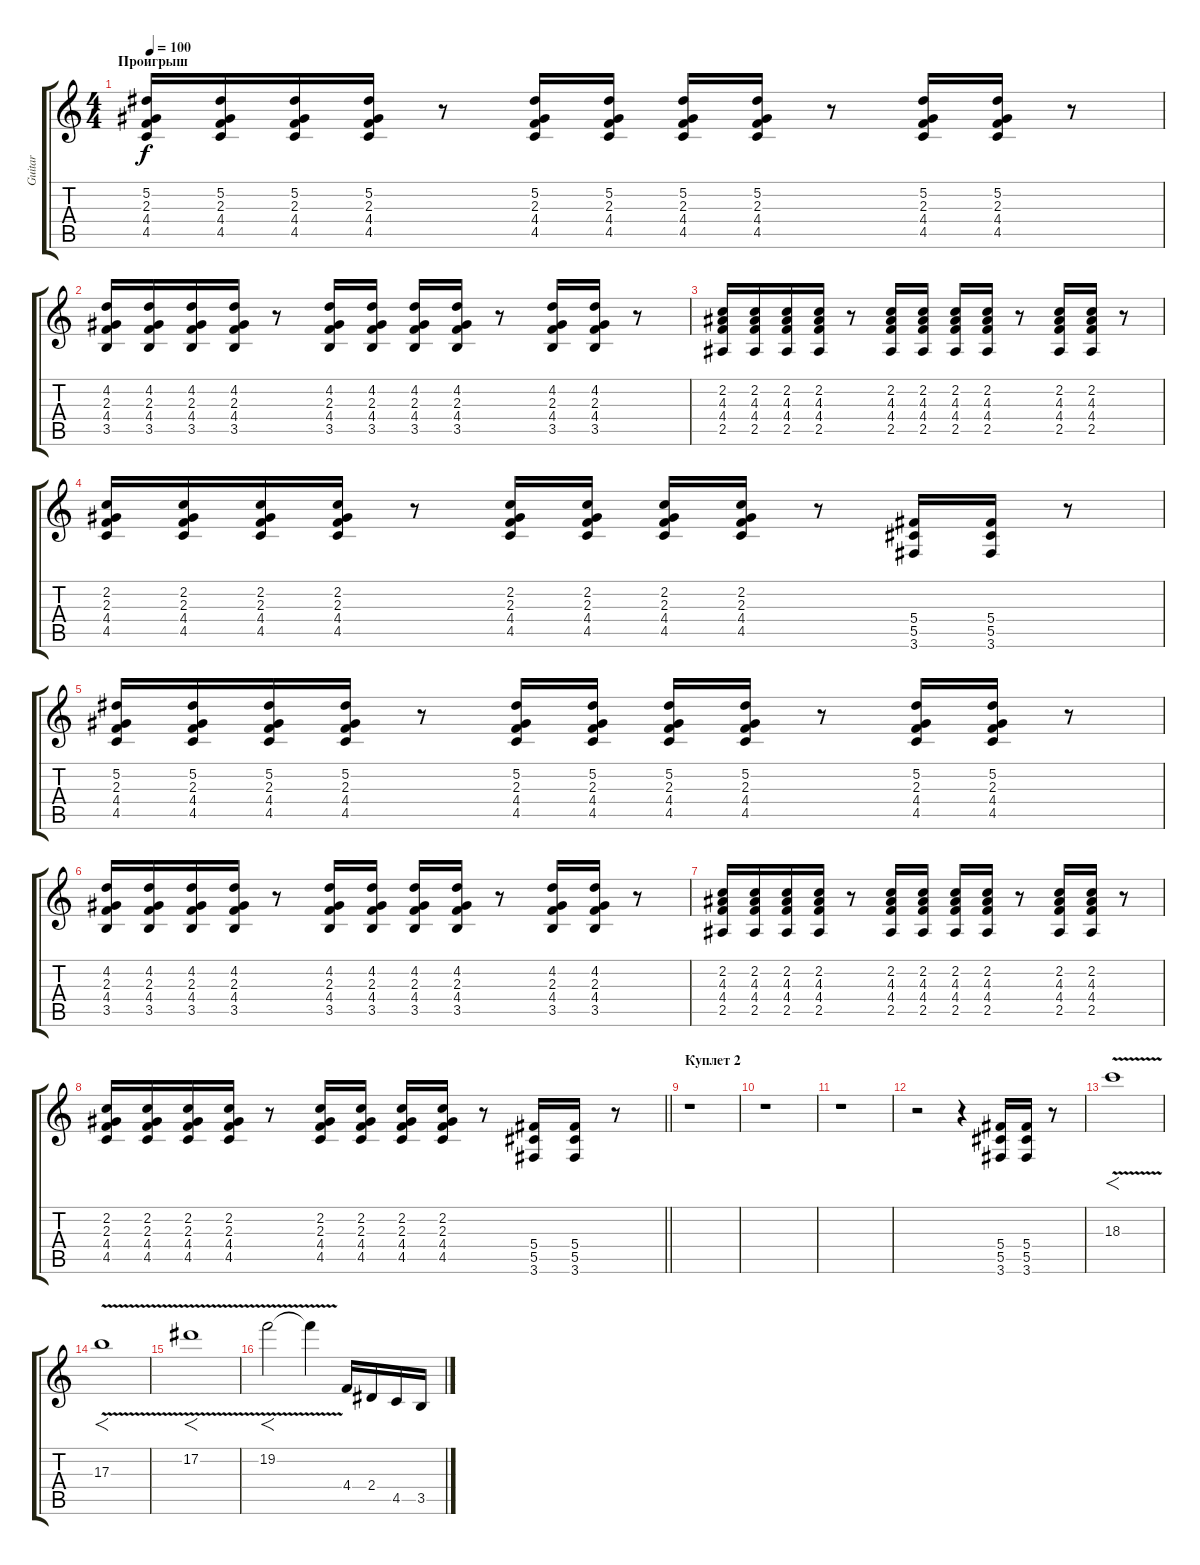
\track ("Guitar" "Guitar") {instrument distortionguitar}
\staff {score tabs}
\tuning (Eb4 Bb3 Gb3 Db3 Ab2 Eb2) {hide}
\ts (4 4)
\section ("" "Проигрыш")
\tempo 100
\clef g2
\ks c
(5.2 2.3 4.4 4.5).16{dy f} (5.2 2.3 4.4 4.5).16 (5.2 2.3 4.4 4.5).16 (5.2 2.3 4.4 4.5).16 r.8 (5.2 2.3 4.4 4.5).16 (5.2 2.3 4.4 4.5).16 (5.2 2.3 4.4 4.5).16 (5.2 2.3 4.4 4.5).16 r.8 (5.2 2.3 4.4 4.5).16 (5.2 2.3 4.4 4.5).16 r.8 |
(4.2 2.3 4.4 3.5).16 (4.2 2.3 4.4 3.5).16 (4.2 2.3 4.4 3.5).16 (4.2 2.3 4.4 3.5).16 r.8 (4.2 2.3 4.4 3.5).16 (4.2 2.3 4.4 3.5).16 (4.2 2.3 4.4 3.5).16 (4.2 2.3 4.4 3.5).16 r.8 (4.2 2.3 4.4 3.5).16 (4.2 2.3 4.4 3.5).16 r.8 |
(2.2 4.3 4.4 2.5).16 (2.2 4.3 4.4 2.5).16 (2.2 4.3 4.4 2.5).16 (2.2 4.3 4.4 2.5).16 r.8 (2.2 4.3 4.4 2.5).16 (2.2 4.3 4.4 2.5).16 (2.2 4.3 4.4 2.5).16 (2.2 4.3 4.4 2.5).16 r.8 (2.2 4.3 4.4 2.5).16 (2.2 4.3 4.4 2.5).16 r.8 |
(2.2 2.3 4.4 4.5).16 (2.2 2.3 4.4 4.5).16 (2.2 2.3 4.4 4.5).16 (2.2 2.3 4.4 4.5).16 r.8 (2.2 2.3 4.4 4.5).16 (2.2 2.3 4.4 4.5).16 (2.2 2.3 4.4 4.5).16 (2.2 2.3 4.4 4.5).16 r.8 (5.4 5.5 3.6).16 (5.4 5.5 3.6).16 r.8 |
(5.2 2.3 4.4 4.5).16 (5.2 2.3 4.4 4.5).16 (5.2 2.3 4.4 4.5).16 (5.2 2.3 4.4 4.5).16 r.8 (5.2 2.3 4.4 4.5).16 (5.2 2.3 4.4 4.5).16 (5.2 2.3 4.4 4.5).16 (5.2 2.3 4.4 4.5).16 r.8 (5.2 2.3 4.4 4.5).16 (5.2 2.3 4.4 4.5).16 r.8 |
(4.2 2.3 4.4 3.5).16 (4.2 2.3 4.4 3.5).16 (4.2 2.3 4.4 3.5).16 (4.2 2.3 4.4 3.5).16 r.8 (4.2 2.3 4.4 3.5).16 (4.2 2.3 4.4 3.5).16 (4.2 2.3 4.4 3.5).16 (4.2 2.3 4.4 3.5).16 r.8 (4.2 2.3 4.4 3.5).16 (4.2 2.3 4.4 3.5).16 r.8 |
(2.2 4.3 4.4 2.5).16 (2.2 4.3 4.4 2.5).16 (2.2 4.3 4.4 2.5).16 (2.2 4.3 4.4 2.5).16 r.8 (2.2 4.3 4.4 2.5).16 (2.2 4.3 4.4 2.5).16 (2.2 4.3 4.4 2.5).16 (2.2 4.3 4.4 2.5).16 r.8 (2.2 4.3 4.4 2.5).16 (2.2 4.3 4.4 2.5).16 r.8 |
\barLineRight lightlight
(2.2 2.3 4.4 4.5).16 (2.2 2.3 4.4 4.5).16 (2.2 2.3 4.4 4.5).16 (2.2 2.3 4.4 4.5).16 r.8 (2.2 2.3 4.4 4.5).16 (2.2 2.3 4.4 4.5).16 (2.2 2.3 4.4 4.5).16 (2.2 2.3 4.4 4.5).16 r.8 (5.4 5.5 3.6).16 (5.4 5.5 3.6).16 r.8 |
\section ("" "Куплет 2")
r.1 |
r.1 |
r.1 |
r.2 r.4 (5.4 5.5 3.6).16 (5.4 5.5 3.6).16 r.8 |
18.3{v}.1{f balance 14} |
17.3{v}.1{f balance 2} |
17.2{v}.1{f balance 14} |
19.2{v}.2{f balance 8} 19.2{t}.4 4.4.16 2.4.16 4.5.16 3.5.16
